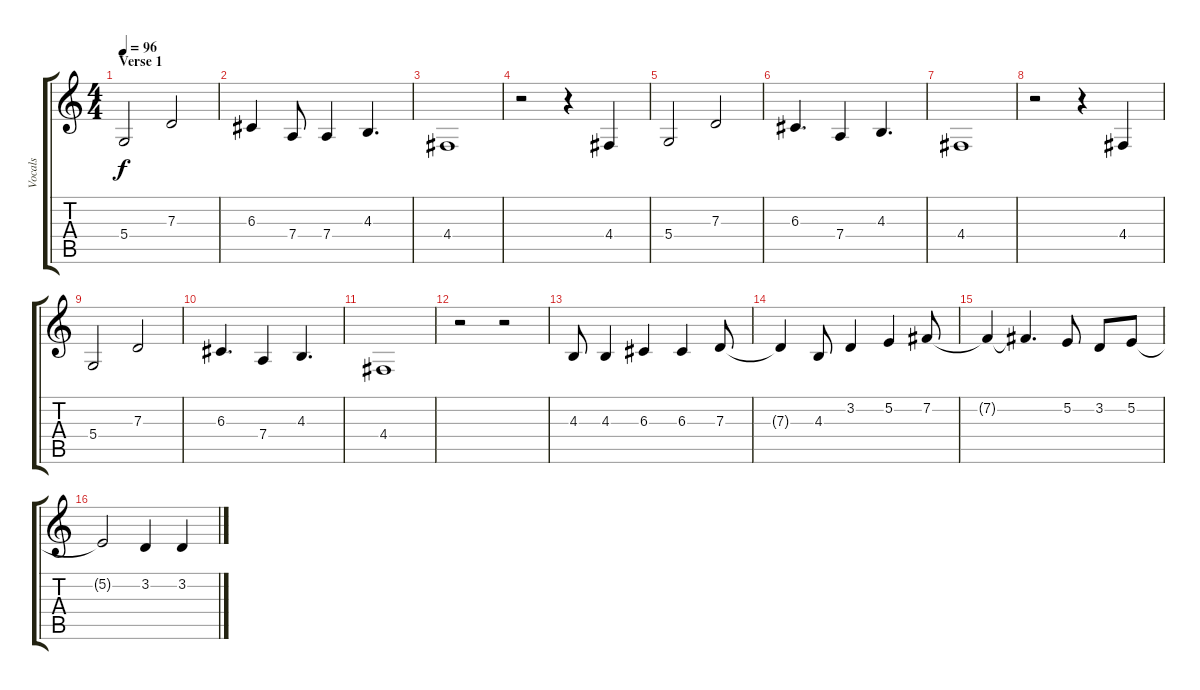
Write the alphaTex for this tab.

\track ("Vocals" "Vocals") {instrument cello}
\staff {score tabs}
\tuning (E4 B3 G3 D3 A2 E2) {hide}
\ts (4 4)
\section ("" "Verse 1")
\tempo 96
\clef g2
\ks c
5.4.2{dy f} 7.3.2 |
6.3.4 7.4.8 7.4.4 4.3.4{d} |
4.4.1 |
r.2 r.4 4.4.4 |
5.4.2 7.3.2 |
6.3.4{d} 7.4.4 4.3.4{d} |
4.4.1 |
r.2 r.4 4.4.4 |
5.4.2 7.3.2 |
6.3.4{d} 7.4.4 4.3.4{d} |
4.4.1 |
r.2 r.2 |
4.3.8 4.3.4 6.3.4 6.3.4 7.3.8 |
7.3{t}.4 4.3.8 3.2.4 5.2.4 7.2.8 |
7.2{t}.4 7.2{t}.4{d} 5.2.8 3.2.8 5.2.8 |
5.2{t}.2 3.2.4 3.2.4
